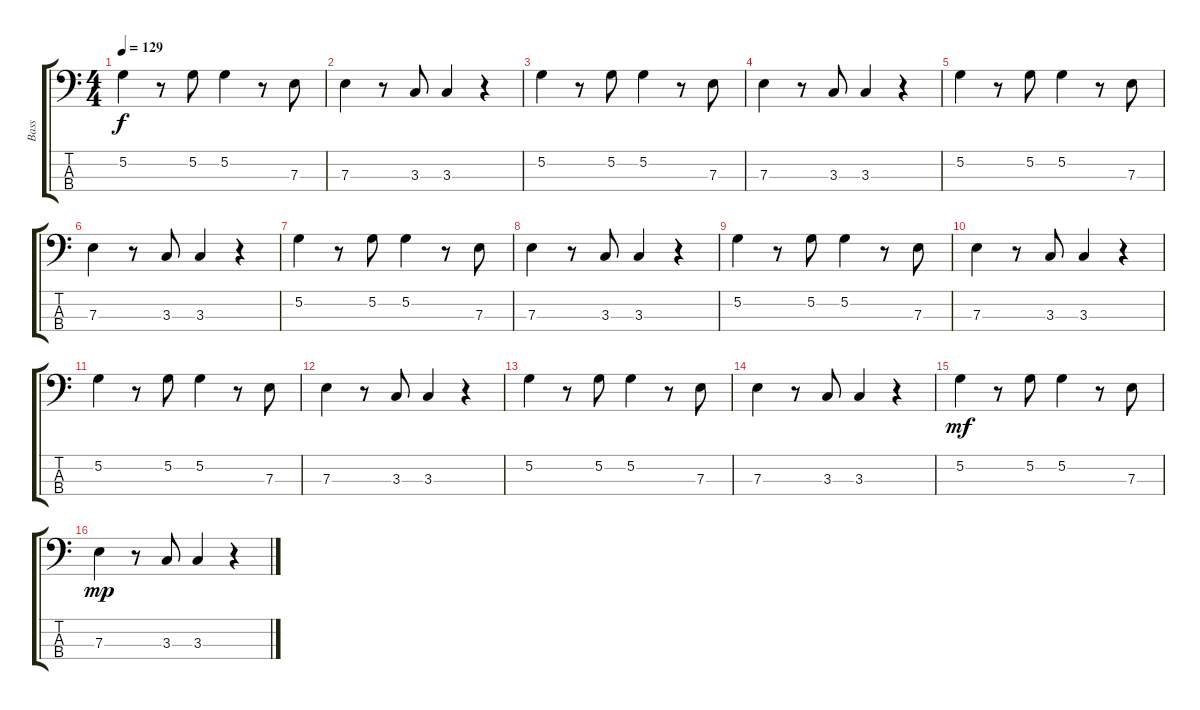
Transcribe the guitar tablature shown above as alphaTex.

\track ("Bass" "Bass") {instrument electricbasspick}
\staff {score tabs}
\tuning (G2 D2 A1 E1) {hide}
\ts (4 4)
\tempo 129
\clef f4
\ks c
5.2.4{dy f} r.8 5.2.8 5.2.4 r.8 7.3.8 |
7.3.4 r.8 3.3.8 3.3.4 r.4 |
5.2.4 r.8 5.2.8 5.2.4 r.8 7.3.8 |
7.3.4 r.8 3.3.8 3.3.4 r.4 |
5.2.4 r.8 5.2.8 5.2.4 r.8 7.3.8 |
7.3.4 r.8 3.3.8 3.3.4 r.4 |
5.2.4 r.8 5.2.8 5.2.4 r.8 7.3.8 |
7.3.4 r.8 3.3.8 3.3.4 r.4 |
5.2.4 r.8 5.2.8 5.2.4 r.8 7.3.8 |
7.3.4 r.8 3.3.8 3.3.4 r.4 |
5.2.4 r.8 5.2.8 5.2.4 r.8 7.3.8 |
7.3.4 r.8 3.3.8 3.3.4 r.4 |
5.2.4 r.8 5.2.8 5.2.4 r.8 7.3.8 |
7.3.4 r.8 3.3.8 3.3.4 r.4 |
5.2.4{dy mf} r.8 5.2.8 5.2.4 r.8 7.3.8 |
7.3.4{dy mp} r.8 3.3.8 3.3.4 r.4
